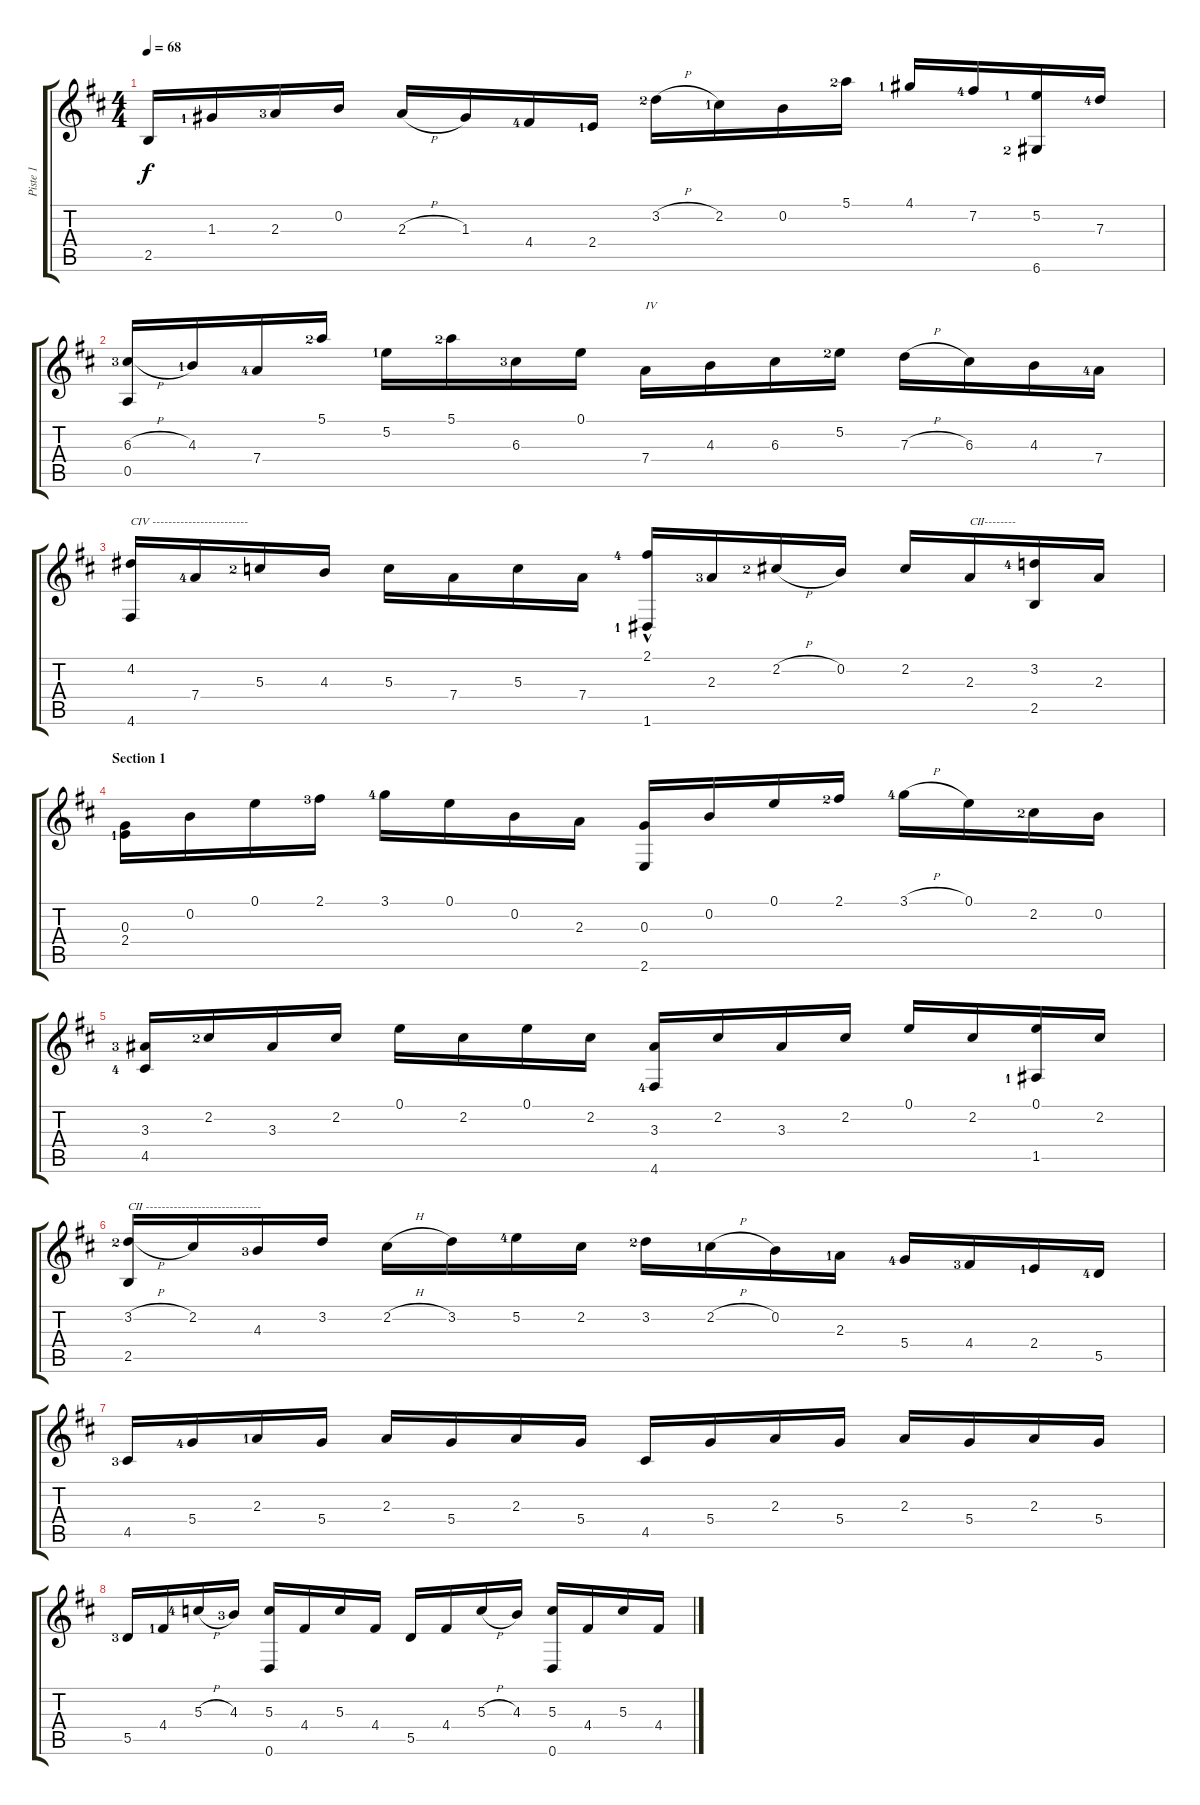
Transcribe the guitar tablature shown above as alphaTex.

\track ("Piste 1" "Piste 1") {instrument acousticguitarnylon}
\staff {score tabs}
\tuning (E4 B3 G3 D3 A2 D2) {hide}
\ts (4 4)
\tempo 68
\clef g2
\ks d
2.5.16{dy f} 1.3{lf 2}.16 2.3{lf 4}.16 0.2.16 2.3{h}.16 1.3.16 4.4{lf 5}.16 2.4{lf 2}.16 3.2{h lf 3}.16 2.2{lf 2}.16 0.2.16 5.1{lf 3}.16 4.1{lf 2}.16 7.2{lf 5}.16 (5.2{lf 2} 6.6{lf 3}).16 7.3{lf 5}.16 |
(6.3{h lf 4} 0.5).16 4.3{lf 2}.16 7.4{lf 5}.16 5.1{lf 3}.16 5.2{lf 2}.16 5.1{lf 3}.16 6.3{lf 4}.16 0.1.16 7.4.16{txt "IV"} 4.3.16 6.3.16 5.2{lf 3}.16 7.3{h}.16 6.3.16 4.3.16 7.4{lf 5}.16 |
(4.2 4.6).16{txt "CIV ------------------------"} 7.4{lf 5}.16 5.3{lf 3}.16 4.3.16 5.3.16 7.4.16 5.3.16 7.4.16 (2.1{lf 5} 1.6{hac lf 2}).16 2.3{lf 4}.16 2.2{h lf 3}.16 0.2.16 2.2.16 2.3.16{txt "CII--------"} (3.2{lf 5} 2.5).16 2.3.16 |
\section ("" "Section 1")
(0.3 2.4{lf 2}).16 0.2.16 0.1.16 2.1{lf 4}.16 3.1{lf 5}.16 0.1.16 0.2.16 2.3.16 (0.3 2.6).16 0.2.16 0.1.16 2.1{lf 3}.16 3.1{h lf 5}.16 0.1.16 2.2{lf 3}.16 0.2.16 |
(3.3{lf 4} 4.5{lf 5}).16 2.2{lf 3}.16 3.3.16 2.2.16 0.1.16 2.2.16 0.1.16 2.2.16 (3.3 4.6{lf 5}).16 2.2.16 3.3.16 2.2.16 0.1.16 2.2.16 (0.1 1.5{lf 2}).16 2.2.16 |
(3.2{h lf 3} 2.5).16{txt "CII -----------------------------"} 2.2.16 4.3{lf 4}.16 3.2.16 2.2{h}.16 3.2.16 5.2{lf 5}.16 2.2.16 3.2{lf 3}.16 2.2{h lf 2}.16 0.2.16 2.3{lf 2}.16 5.4{lf 5}.16 4.4{lf 4}.16 2.4{lf 2}.16 5.5{lf 5}.16 |
4.5{lf 4}.16 5.4{lf 5}.16 2.3{lf 2}.16 5.4.16 2.3.16 5.4.16 2.3.16 5.4.16 4.5.16 5.4.16 2.3.16 5.4.16 2.3.16 5.4.16 2.3.16 5.4.16 |
5.5{lf 4}.16 4.4{lf 2}.16 5.3{h lf 5}.16 4.3{lf 4}.16 (5.3 0.6).16 4.4.16 5.3.16 4.4.16 5.5.16 4.4.16 5.3{h}.16 4.3.16 (5.3 0.6).16 4.4.16 5.3.16 4.4.16
